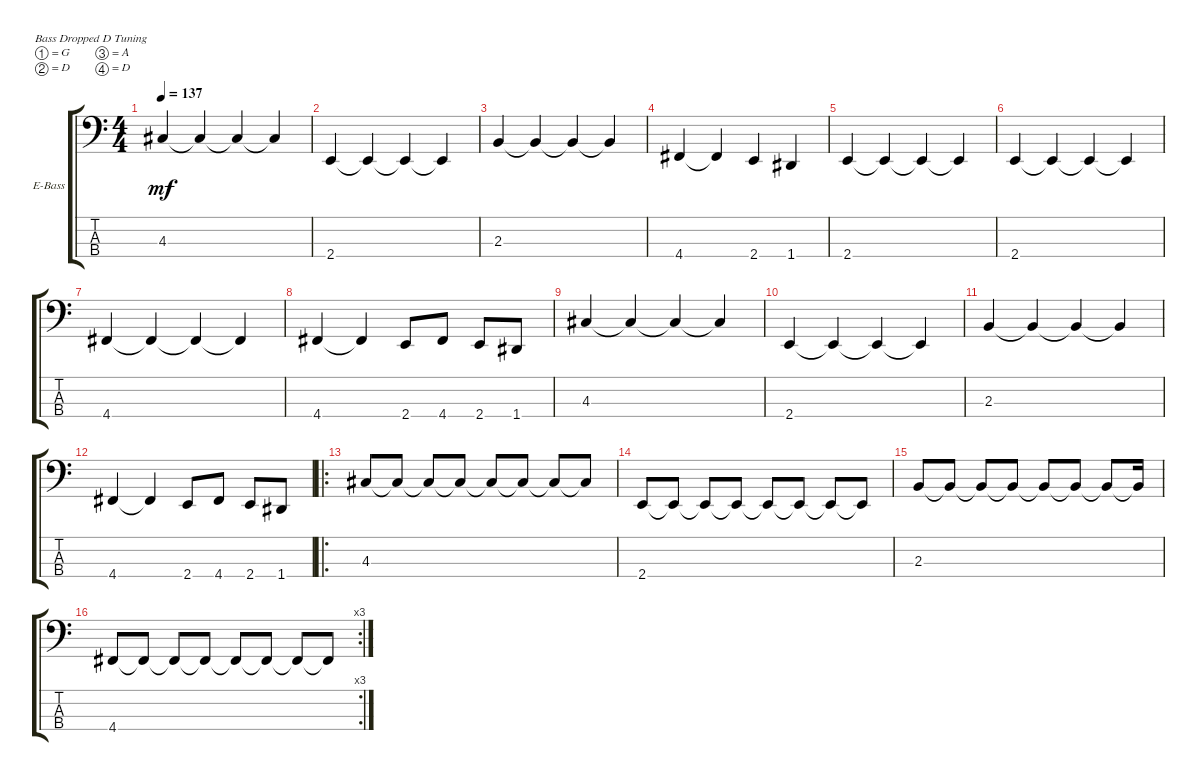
\defaultSystemsLayout 4
\bracketExtendMode groupsimilarinstruments
\firstSystemTrackNameOrientation horizontal
\otherSystemsTrackNameOrientation horizontal
\track ("Electric Bass" "E-Bass") {instrument electricbassfinger}
\staff {score tabs}
\tuning (G2 D2 A1 D1)
\ts (4 4)
\tempo 137
\clef f4
\ks c
4.3.4{dy mf} 4.3{t}.4 4.3{t}.4 4.3{t}.4 |
2.4.4 2.4{t}.4 2.4{t}.4 2.4{t}.4 |
2.3.4 2.3{t}.4 2.3{t}.4 2.3{t}.4 |
4.4.4 4.4{t}.4 2.4.4 1.4.4 |
2.4.4 2.4{t}.4 2.4{t}.4 2.4{t}.4 |
2.4.4 2.4{t}.4 2.4{t}.4 2.4{t}.4 |
4.4.4 4.4{t}.4 4.4{t}.4 4.4{t}.4 |
4.4.4 4.4{t}.4 2.4.8 4.4.8 2.4.8 1.4.8 |
4.3.4 4.3{t}.4 4.3{t}.4 4.3{t}.4 |
2.4.4 2.4{t}.4 2.4{t}.4 2.4{t}.4 |
2.3.4 2.3{t}.4 2.3{t}.4 2.3{t}.4 |
4.4.4 4.4{t}.4 2.4.8 4.4.8 2.4.8 1.4.8 |
\ro
4.3.8 4.3{t}.8 4.3{t}.8 4.3{t}.8 4.3{t}.8 4.3{t}.8 4.3{t}.8 4.3{t}.8 |
2.4.8 2.4{t}.8 2.4{t}.8 2.4{t}.8 2.4{t}.8 2.4{t}.8 2.4{t}.8 2.4{t}.8 |
2.3.8 2.3{t}.8 2.3{t}.8 2.3{t}.8 2.3{t}.8 2.3{t}.8 2.3{t}.8 2.3{t}.16 |
\rc 3
4.4.8 4.4{t}.8 4.4{t}.8 4.4{t}.8 4.4{t}.8 4.4{t}.8 4.4{t}.8 4.4{t}.8
